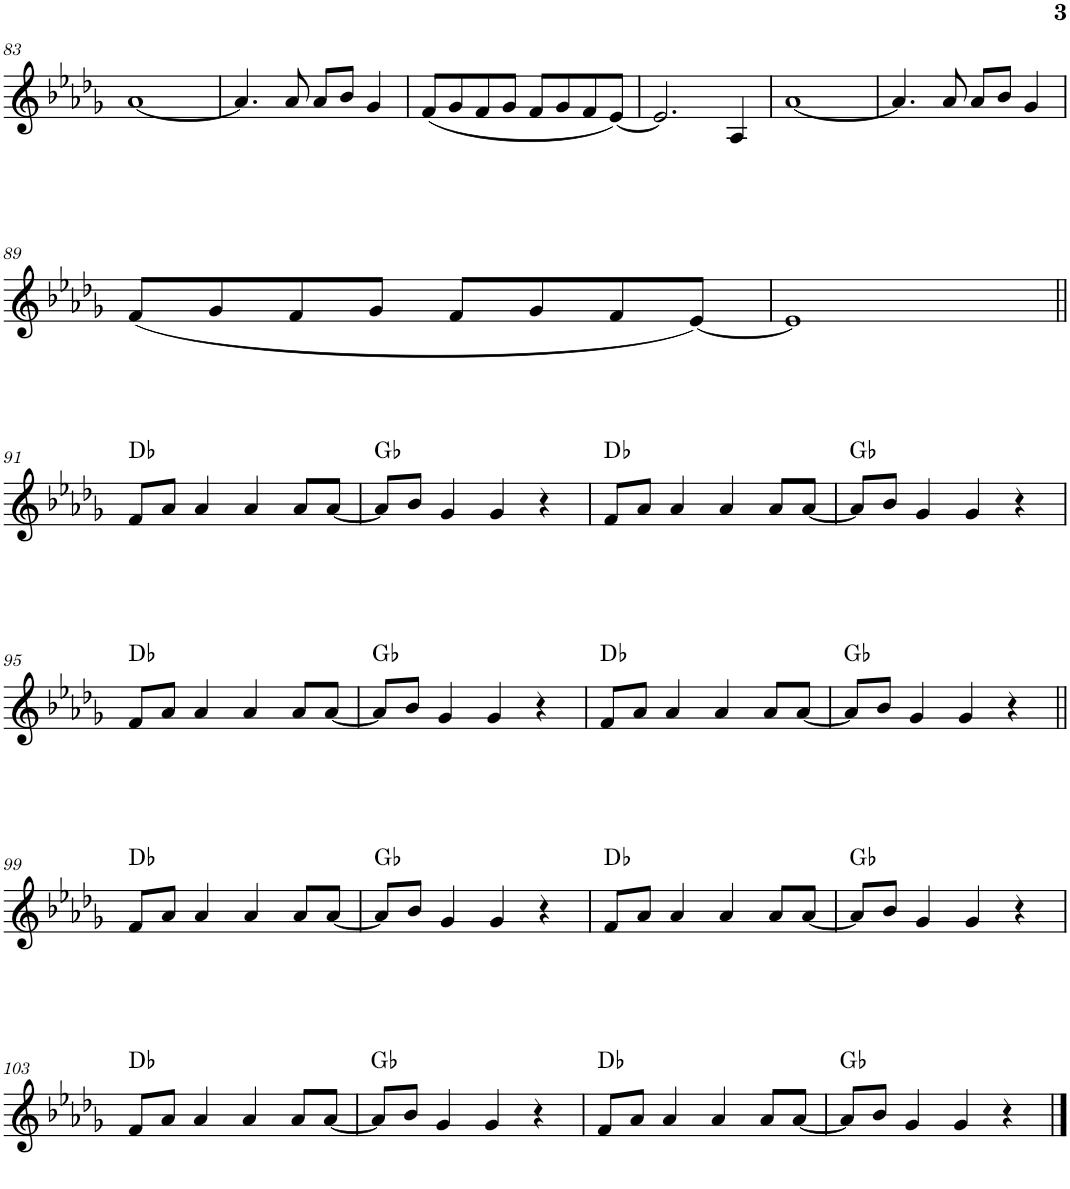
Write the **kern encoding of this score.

**kern	**harte
*part1	*part1
*staff1	*
*I"Piano	*
*I'Pno.	*
!!LO:PB:g=z
*clefG2	*
*k[b-e-a-d-g-]	*
*M4/4	*
=83	=83
[1a-	.
=84	=84
4.a-/]	.
8a-/	.
8a-/L	.
8b-/J	.
4g-/	.
=85	=85
(8f/L	.
8g-/	.
8f/	.
8g-/J	.
8f/L	.
8g-/	.
8f/	.
[8e-/J)	.
=86	=86
2.e-/]	.
4A-/	.
=87	=87
[1a-	.
=88	=88
4.a-/]	.
8a-/	.
8a-/L	.
8b-/J	.
4g-/	.
!!LO:LB:g=z
=89	=89
(8f/L	.
8g-/	.
8f/	.
8g-/J	.
8f/L	.
8g-/	.
8f/	.
[8e-/J)	.
=90	=90
1e-]	.
!!LO:LB:g=z
=91||	=91||
8f/L	Db:maj
8a-/J	.
4a-/	.
4a-/	.
8a-/L	.
[8a-/J	.
=92	=92
8a-/L]	Gb:maj
8b-/J	.
4g-/	.
4g-/	.
4r	.
=93	=93
8f/L	Db:maj
8a-/J	.
4a-/	.
4a-/	.
8a-/L	.
[8a-/J	.
=94	=94
8a-/L]	Gb:maj
8b-/J	.
4g-/	.
4g-/	.
4r	.
!!LO:LB:g=z
=95	=95
8f/L	Db:maj
8a-/J	.
4a-/	.
4a-/	.
8a-/L	.
[8a-/J	.
=96	=96
8a-/L]	Gb:maj
8b-/J	.
4g-/	.
4g-/	.
4r	.
=97	=97
8f/L	Db:maj
8a-/J	.
4a-/	.
4a-/	.
8a-/L	.
[8a-/J	.
=98	=98
8a-/L]	Gb:maj
8b-/J	.
4g-/	.
4g-/	.
4r	.
!!LO:LB:g=z
=99||	=99||
8f/L	Db:maj
8a-/J	.
4a-/	.
4a-/	.
8a-/L	.
[8a-/J	.
=100	=100
8a-/L]	Gb:maj
8b-/J	.
4g-/	.
4g-/	.
4r	.
=101	=101
8f/L	Db:maj
8a-/J	.
4a-/	.
4a-/	.
8a-/L	.
[8a-/J	.
=102	=102
8a-/L]	Gb:maj
8b-/J	.
4g-/	.
4g-/	.
4r	.
!!LO:LB:g=z
=103	=103
8f/L	Db:maj
8a-/J	.
4a-/	.
4a-/	.
8a-/L	.
[8a-/J	.
=104	=104
8a-/L]	Gb:maj
8b-/J	.
4g-/	.
4g-/	.
4r	.
=105	=105
8f/L	Db:maj
8a-/J	.
4a-/	.
4a-/	.
8a-/L	.
[8a-/J	.
=106	=106
8a-/L]	Gb:maj
8b-/J	.
4g-/	.
4g-/	.
4r	.
==	==
*-	*-
